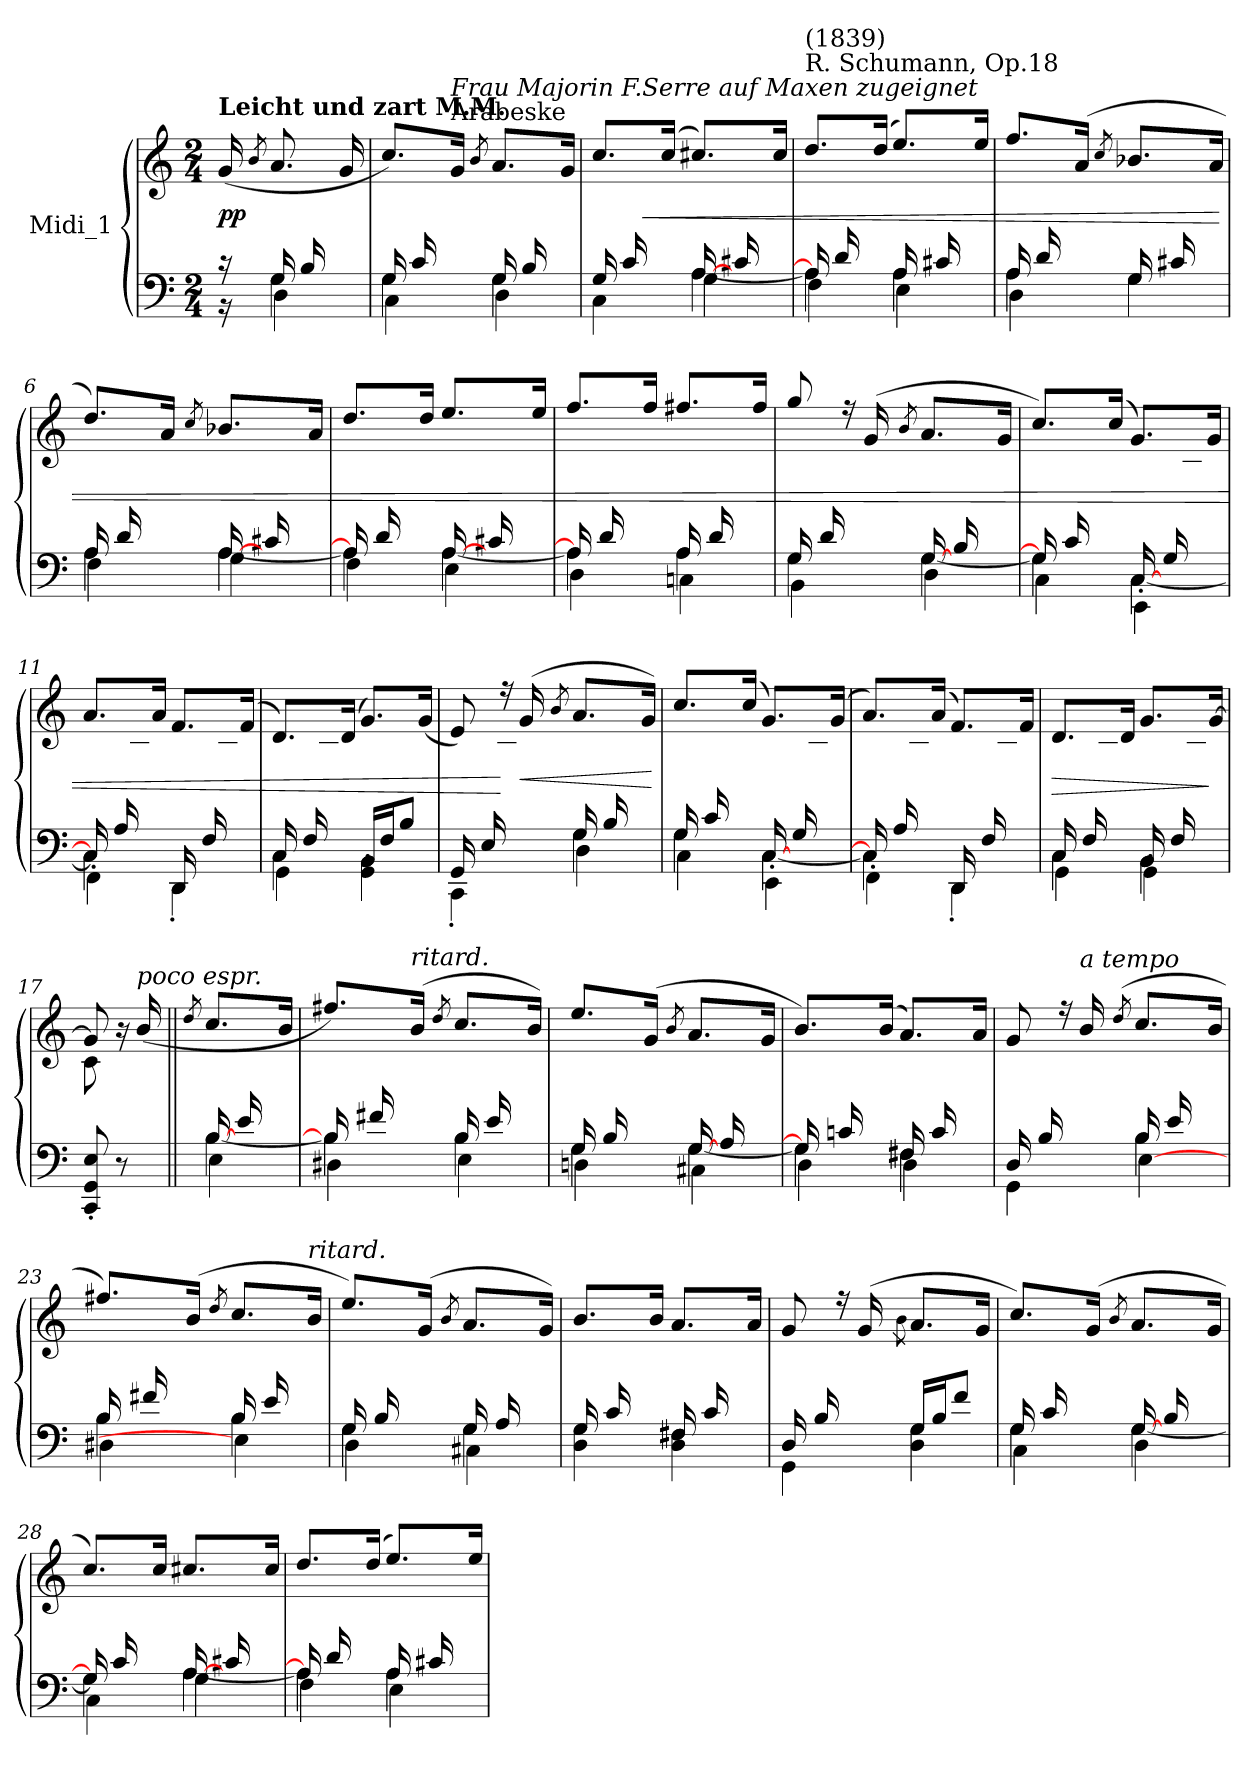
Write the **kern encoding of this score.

**kern	**kern	**dynam
*part1	*part1	*part1
*staff2	*staff1	*staff1/2
*I"Midi_1	*	*
*clefF4	*clefG2	*
*k[]	*k[]	*
*M2/4	*M2/4	*
=1	=1	=1
*^	*^	*
*	*^	*	*	*
!	!	!	!LO:TX:a:B:t=Leicht und zart M.M.	!	!
!	!	!	!	!	!LO:DY:b
16ryy	16r	16r	(>16g/	16ryy	pp
.	.	.	8qb/	.	.
16G/LL	4G\	4D\	8.a/	8ryy	.
16B/J	.	.	.	.	.
8ryy	.	.	.	8f\J	.
.	.	.	16g/	.	.
=2	=2	=2	=2	=2	=2
*	*	*	*MM126	*	*
16G/LL	4G\	4C\	8.cc/L)	8ryy	.
16c/J	.	.	.	.	.
8ryy	.	.	.	8e\J	.
!	!	!	!LO:TX:a:t=Arabeske	!	!
!	!	!	!LO:TX:a:i:t=Frau Majorin F.Serre auf Maxen zugeignet	!	!
.	.	.	16g/Jk	.	.
.	.	.	8qb/	.	.
16G/LL	(<4G\	4D\	8.a/L	8ryy	.
16B/J	.	.	.	.	.
8ryy	.	.	.	8f\J	.
.	.	.	16g/Jk	.	.
=3	=3	=3	=3	=3	=3
16G/LL	4C\	4ryy	8.cc/L)	8ryy	.
16c/J	.	.	.	.	.
!	!	!	!	!	!LO:HP:b
8ryy	.	.	.	8e\J	<
.	.	.	(>16cc/Jk	.	.
[16A/LL	[4A\	(<4G\	8.cc#X/L)	8ryy	.
16c#X/J	.	.	.	.	.
8ryy	.	.	.	8e\J	.
.	.	.	16cc#/Jk	.	.
=4	=4	=4	=4	=4	=4
!	!	!	!LO:TX:a:t=R. Schumann, Op.18	!	!
!	!	!	!LO:TX:a:t=(1839)	!	!
16A/LL]	4A\]	4F\	8.dd/L)	8ryy	.
16d/J	.	.	.	.	.
8ryy	.	.	.	8f\J	.
.	.	.	(>16dd/Jk	.	.
16A/LL	4A\	4E\	8.ee/L)	8ryy	.
16c#X/J	.	.	.	.	.
8ryy	.	.	.	8g\J	.
.	.	.	16ee/Jk	.	.
!!LO:LB:g=z	!!
=5	=5	=5	=5	=5	=5
16A/LL	4A\	4D\	8.ff/L	8ryy	.
16d/J	.	.	.	.	.
8ryy	.	.	.	8f\J	.
.	.	.	(>16a/Jk	.	.
.	.	.	8qcc/	.	.
16G/LL	4G\	4ryy	8.b-X/L	8ryy	.
16c#X/J	.	.	.	.	.
8ryy	.	.	.	8e\J	.
.	.	.	16a/Jk	.	.
=6	=6	=6	=6	=6	=6
16A/LL	4A\	4F\	8.dd/L)	8ryy	.
16d/J	.	.	.	.	.
8ryy	.	.	.	8f\J	.
.	.	.	16a/Jk	.	.
.	.	.	8qcc/	.	.
[16A/LL	[4A\	4G\	8.b-X/L	8ryy	.
16c#X/J	.	.	.	.	.
8ryy	.	.	.	8e\J	.
.	.	.	16a/Jk	.	.
=7	=7	=7	=7	=7	=7
16A/LL]	4A\]	4F\	8.dd/L	8ryy	.
16d/J	.	.	.	.	.
8ryy	.	.	.	8f\J	.
.	.	.	16dd/Jk	.	.
[16A/LL	[4A\	4E\	8.ee/L	8ryy	.
16c#X/J	.	.	.	.	.
8ryy	.	.	.	8e\J	.
.	.	.	16ee/Jk	.	.
=8	=8	=8	=8	=8	=8
16A/LL]	4A\]	4D\	8.ff/L	8ryy	.
16d/J	.	.	.	.	.
8ryy	.	.	.	8f\J	.
.	.	.	16ff/Jk	.	.
16A/LL	4A\	4Cni\	8.ff#X/L	8ryy	.
16d/J	.	.	.	.	.
8ryy	.	.	.	8f#X\J	.
.	.	.	16ff#/Jk	.	.
!!LO:LB:g=z	!!
=9	=9	=9	=9	=9	=9
*	*	*^	*	*	*
16G/LL	4G\	4BB\	2ryy	8gg/	8ryy	.
16d/J	.	.	.	.	.	.
8ryy	.	.	.	16r	8fni\J	.
.	.	.	.	(>16g/	.	.
.	.	.	.	8qb/	.	.
[16G/LL	[4G\	4D\	.	8.a/L	8ryy	.
16B/J	.	.	.	.	.	.
8ryy	.	.	.	.	8f\J	.
.	.	.	.	16g/Jk	.	.
=10	=10	=10	=10	=10	=10	=10
16G/LL]	4G\]	4C\	2ryy	8.cc/L)	8ryy	.
16c/J	.	.	.	.	.	.
8ryy	.	.	.	.	8e\J	.
.	.	.	.	(>16cc/Jk	.	.
[16C/LL	[4C\	4EE'\	.	8.g/L)	8ryy	.
16G/J	.	.	.	.	.	.
8ryy	.	.	.	.	8c\J	.
.	.	.	.	16g/Jk	.	.
=11	=11	=11	=11	=11	=11	=11
16C/LL]	4C\]	4FF'\	2ryy	8.a/L	8ryy	.
16A/J	.	.	.	.	.	.
8ryy	.	.	.	.	8c\J	.
.	.	.	.	16a/Jk	.	.
16DD/LL	4DD'\	4ryy	.	8.f/L	8ryy	.
16F/J	.	.	.	.	.	.
8ryy	.	.	.	.	8c\J	.
.	.	.	.	(>16f/Jk	.	.
=12	=12	=12	=12	=12	=12	=12
16C/LL	4C\	4GG'\	4ryy	8.d/L)	8ryy	.
16F/J	.	.	.	.	.	.
4.ryy	.	.	.	.	8c\J	.
.	.	.	.	(>16d/Jk	.	.
.	16BB/LL	4GG'\	4BB\	8.g/L)	4ryy	.
.	16F/J	.	.	.	.	.
.	8B/J	.	.	.	.	.
.	.	.	.	(>16g/Jk	.	.
!!LO:LB:g=z	!!
=13	=13	=13	=13	=13	=13	=13
16GG/LL	4CC'\	4ryy	2ryy	8e/)	8ryy	.
16E/J	.	.	.	.	.	.
8ryy	.	.	.	16r	8c\J	[
!	!	!	!	!	!	!LO:HP:b
.	.	.	.	(>16g/	.	<
.	.	.	.	8qb/	.	.
16G/LL	4G\	4D\	.	8.a/L	8ryy	.
16B/J	.	.	.	.	.	.
8ryy	.	.	.	.	8f\J	.
.	.	.	.	16g/Jk)	.	.
*v	*v	*v	*v	*	*	*
*	*v	*v	*
.	.	[
!!LO:LB:g=z
=14	=14	=14
*^	*^	*
*	*^	*	*	*
16G/LL	4G\	4C\	8.cc/L	8ryy	.
16c/J	.	.	.	.	.
8ryy	.	.	.	8e\J	.
.	.	.	(>16cc/Jk	.	.
[16C/LL	[4C\	4EE'\	8.g/L)	8ryy	.
16G/J	.	.	.	.	.
8ryy	.	.	.	8c\J	.
.	.	.	(>16g/Jk	.	.
=15	=15	=15	=15	=15	=15
16C/LL]	4C\]	4FF'\	8.a/L)	8ryy	.
16A/J	.	.	.	.	.
8ryy	.	.	.	8c\J	.
.	.	.	(>16a/Jk	.	.
16DD/LL	4DD'\	4ryy	8.f/L)	8ryy	.
16F/J	.	.	.	.	.
8ryy	.	.	.	8c\J	.
.	.	.	16f/Jk	.	.
=16	=16	=16	=16	=16	=16
!	!	!	!	!	!LO:HP:b
16C/LL	4C\	4GG'\	8.d/L	8ryy	>
16F/J	.	.	.	.	.
8ryy	.	.	.	8c\J	.
.	.	.	16d/Jk	.	.
16BB/LL	4BB\	4GG'\	8.g/L	8ryy	.
16F/J	.	.	.	.	.
8ryy	.	.	.	8B\J	.
.	.	.	[16g/Jk	.	]
*	*v	*v	*	*	*
=17	=17	=17	=17	=17
8CC/' 8GG/' 8E/'	4ryy	8g/]	8c\	.
8r	.	16r	8ryy	.
!	!	!LO:TX:a:i:t=poco espr.	!	!
.	.	(>16b/	.	.
*v	*v	*	*	*
=18||	=18||	=18||	=18||
.	8qdd/	.	.
*^	*	*	*
*	*^	*	*	*
[16B/LL	[4B\	4E\	8.cc/L	8ryy	.
16e/J	.	.	.	.	.
8ryy	.	.	.	8g\J	.
.	.	.	16b/Jk	.	.
!!LO:PB:g=z	!!
=19	=19	=19	=19	=19	=19
16B/LL]	4B\]	4D#X\	8.ff#X/L)	8ryy	.
16f#X/J	.	.	.	.	.
8ryy	.	.	.	8a\J	.
!	!	!	!LO:TX:a:i:t=ritard.	!	!
.	.	.	(>16b/Jk	.	.
.	.	.	8qdd/	.	.
16B/LL	4B\	4E\	8.cc/L	8ryy	.
16e/J	.	.	.	.	.
8ryy	.	.	.	8g\J	.
.	.	.	16b/Jk)	.	.
!!LO:PB:g=z	!!
=20	=20	=20	=20	=20	=20
16G/LL	4G\	4Dni\	8.ee/L	8ryy	.
16B/J	.	.	.	.	.
8ryy	.	.	.	8e\J	.
.	.	.	(>16g/Jk	.	.
.	.	.	8qb/	.	.
[16G/LL	[4G\	4C#X\	8.a/L	8ryy	.
16A/J	.	.	.	.	.
8ryy	.	.	.	8e\J	.
.	.	.	16g/Jk	.	.
=21	=21	=21	=21	=21	=21
16G/LL]	4G\]	4D\	8.b/L)	8ryy	.
16cni/J	.	.	.	.	.
8ryy	.	.	.	8d\J	.
.	.	.	(>16b/Jk	.	.
16F#X/LL	4F#\	4D\	8.a/L)	8ryy	.
16c/J	.	.	.	.	.
8ryy	.	.	.	8d\J	.
.	.	.	16a/Jk	.	.
=22	=22	=22	=22	=22	=22
16D/LL	4GG\	4ryy	8g/	8ryy	.
16B/J	.	.	.	.	.
8ryy	.	.	16r	8d\J	.
!	!	!	!LO:TX:a:i:t=a tempo	!	!
.	.	.	16b/	.	.
.	.	.	(>8qdd/	.	.
16B/LL	4B\	[4E\	8.cc/L	8ryy	.
16e/J	.	.	.	.	.
8ryy	.	.	.	8g\J	.
.	.	.	16b/Jk	.	.
=23	=23	=23	=23	=23	=23
16B/LL	4B\	4D#X\	8.ff#X/L)	8ryy	.
16f#X/J	.	.	.	.	.
8ryy	.	.	.	8a\J	.
.	.	.	(>16b/Jk	.	.
.	.	.	8qdd/	.	.
16B/LL	4B\	4E\]	8.cc/L	8ryy	.
16e/J	.	.	.	.	.
8ryy	.	.	.	8g\J	.
!	!	!	!LO:TX:a:i:t=ritard.	!	!
.	.	.	16b/Jk	.	.
!!LO:LB:g=z	!!
=24	=24	=24	=24	=24	=24
16G/LL	4G\	4D\	8.ee/L)	8ryy	.
16B/J	.	.	.	.	.
8ryy	.	.	.	8e\J	.
.	.	.	(>16g/Jk	.	.
.	.	.	8qb/	.	.
16G/LL	4G\	4C#X\	8.a/L	8ryy	.
16A/J	.	.	.	.	.
8ryy	.	.	.	8e\J	.
.	.	.	16g/Jk)	.	.
!!LO:LB:g=z	!!
=25	=25	=25	=25	=25	=25
16G/LL	4D\ 4G\	2ryy	8.b/L	8ryy	.
16c/J	.	.	.	.	.
8ryy	.	.	.	8d\J	.
.	.	.	16b/Jk	.	.
16F#X/LL	4D\ 4F#\	.	8.a/L	8ryy	.
16c/J	.	.	.	.	.
8ryy	.	.	.	8d\J	.
.	.	.	16a/Jk	.	.
=26	=26	=26	=26	=26	=26
16D/LL	4GG\	4ryy	8g/	8ryy	.
16B/J	.	.	.	.	.
4.ryy	.	.	16r	8d\J	.
.	.	.	(>16g/	.	.
.	.	.	.	8qb\	.
.	16G/LL	4D\ 4G\	4ryy	8.a/L	.
.	16B/J	.	.	.	.
.	8f/J	.	.	.	.
.	.	.	.	16g/Jk	.
=27	=27	=27	=27	=27	=27
16G/LL	4G\	4C\	8.cc/L)	8ryy	.
16c/J	.	.	.	.	.
8ryy	.	.	.	8e\J	.
.	.	.	(>16g/Jk	.	.
.	.	.	8qb/	.	.
[16G/LL	[4G\	4D\	8.a/L	8ryy	.
16B/J	.	.	.	.	.
8ryy	.	.	.	8f\J	.
.	.	.	16g/Jk	.	.
=28	=28	=28	=28	=28	=28
16G/LL]	4G\]	4C\	8.cc/L)	8ryy	.
16c/J	.	.	.	.	.
8ryy	.	.	.	8e\J	.
.	.	.	16cc/Jk	.	.
[16A/LL	[4A\	4G\	8.cc#X/L	8ryy	.
16c#X/J	.	.	.	.	.
8ryy	.	.	.	8e\J	.
.	.	.	16cc#/Jk	.	.
!!LO:PB:g=z	!!
=29	=29	=29	=29	=29	=29
16A/LL]	4A\]	4F\	8.dd/L	8ryy	.
16d/J	.	.	.	.	.
8ryy	.	.	.	8f\J	.
.	.	.	(>16dd/Jk	.	.
16A/LL	4A\	4E\	8.ee/L)	8ryy	.
16c#X/J	.	.	.	.	.
8ryy	.	.	.	8g\J	.
.	.	.	16ee/Jk	.	.
*v	*v	*v	*	*	*
*	*v	*v	*
=	=	=
*-	*-	*-
